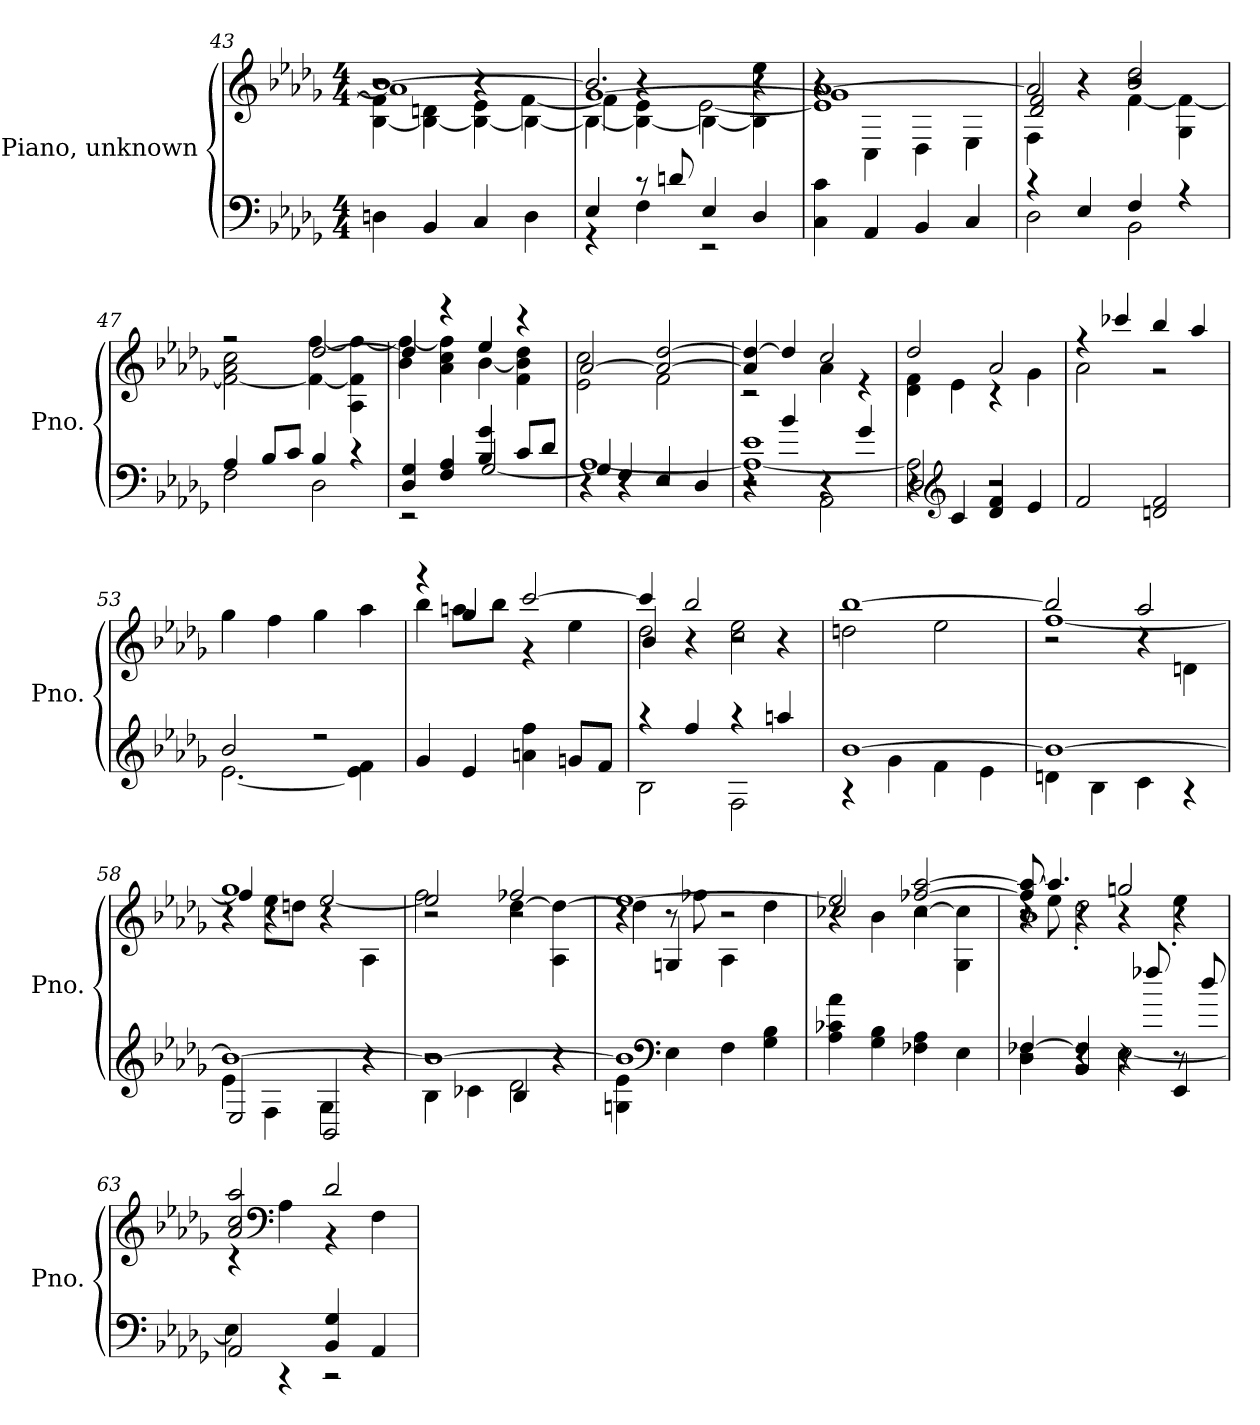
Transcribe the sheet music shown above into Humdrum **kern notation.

**kern	**kern
*part1	*part1
*staff2	*staff1
*I"Piano, unknown	*
*I'Pno.	*
!!LO:LB:g=z
*clefF4	*clefG2
*k[b-e-a-d-g-]	*k[b-e-a-d-g-]
*M4/4	*M4/4
=43	=43
*	*^
*	*	*^
*	*	*	*^
4Dn\	[1b-	[4B-\ 4f\]	1a-]	2r
4BB-/	.	4B-\_ 4dn\	.	.
4C/	.	4B-\_ 4e-\	.	4r
4D\	.	4B-\_	.	[4f\
=44	=44	=44	=44	=44
*^	*	*	*	*
4E-/	4r	2.b-/]	4B-\_	[1g-	4f\]
8r	4F\	.	4B-\_ 4e-\	.	4r
8dn/	.	.	.	.	.
4E-/	2r	.	4B-\_	.	[2e-\
4D-/	.	4r	4B-\] 4ee-\	.	.
*v	*v	*	*	*	*
=45	=45	=45	=45	=45
4C\ 4c\	[1a-	4r	1g-]	1e-]
4AA-/	.	4C\	.	.
4BB-/	.	4D-\	.	.
4C/	.	4E-\	.	.
*	*	*	*v	*v
=46	=46	=46	=46
*^	*	*	*
4r	2D-\	2a-/]	4F\	2d-/ 2f/
4E-/	.	.	4r	.
4F/	2BB-\	2b-/ 2dd-/	[4f\	2r
4r	.	.	4G-\ 4f\_	.
*	*	*	*v	*v
=47	=47	=47	=47
4A-/	2F\	2r	2f\_ 2a-\ 2cc\
8B-/L	.	.	.
8c/J	.	.	.
4B-/	2D-\	[2dd-/	4f\_ [4ff\
4r	.	.	4A-\ 4f\] 4ff\_
!!LO:LB:g=z	!!
=48	=48	=48	=48
4D-/ 4G-/	2r	4dd-/]	4b-\ 4ff\_
4F/ 4A-/	.	4r	4a-\ 4cc\ 4ff\]
4B-/ 4g-/	[2G-/	4ee-/	[4b-\
8c/L	.	4r	4f\ 4b-\] 4dd-\
8d-/J	.	.	.
=49	=49	=49	=49
*	*^	*	*
4r	[1A-	4G-/]	[2a-/	2e-\ 2cc\
4F/	.	4r	.	.
4E-/	.	2r	2a-/_ [2dd-/	2f\
4D-/	.	.	.	.
=50	=50	=50	=50	=50
*	*	*^	*	*
4r	1A-_	1e-	2r	4a-/] 4dd-/_	2r
4b-/	.	.	.	4dd-/]	.
4r	.	.	2AA-\	2cc/	4a-\
4g-/	.	.	.	.	4r
*	*	*v	*v	*	*
=51	=51	=51	=51	=51
4r	2A-\]	2D-/	2dd-/	4d-\ 4f\
*clefG2	*	*	*	*
4c/	.	.	.	4e-\
4d-/ 4f/	2r	2r	2a-/	4r
4e-/	.	.	.	4g-\
*v	*v	*v	*	*
=52	=52	=52
2f/	4r	2a-\
.	4ccc-X/	.
2dn/ 2f/	4bb-/	2r
.	4aa-/	.
*	*v	*v
=53	=53
*^	*
2b-/	[2.e-\	4gg-\
.	.	4ff\
2r	.	4gg-\
.	4e-\] 4f\	4aa-\
*v	*v	*
!!LO:LB:g=z
=54	=54
*	*^
4g-/	4r	4bb-\
4e-/	4gg-/	8aan\L
.	.	8bb-\J
4an\ 4ff\	[2ccc/	4r
8gn/L	.	4ee-\
8f/J	.	.
=55	=55	=55
*^	*	*^
4r	2B-\	4ccc/]	2dd-\	4b-/
4ff/	.	2bb-/	.	4r
4r	2F\	.	2cc\ 2ee-\	2r
4aan/	.	4r	.	.
*	*	*	*v	*v
=56	=56	=56	=56
[1b-	4r	[1bb-	2ddn\
.	4g-\	.	.
.	4f\	.	2ee-\
.	4e-\	.	.
=57	=57	=57	=57
*	*	*	*^
1b-_	4dn\	2bb-/]	[1ff	2r
.	4B-\	.	.	.
.	4c\	2aa-/	.	4r
.	4r	.	.	4dn\
=58	=58	=58	=58	=58
*	*^	*	*	*
1b-_	4e-\	2E-/	1gg-	4ff/]	4r
.	4F\	.	.	4r	8ee-\L
.	.	.	.	.	8ddn\J
.	4G-\	2BB-/	.	[2ee-/	4r
.	4r	.	.	.	4A-\
!!LO:PB:g=z	!!	!!
=59	=59	=59	=59	=59	=59
1b-_	4B-\	2r	2r	2ee-/]	2ff\
.	4c-X\	.	.	.	.
.	2d-\	4B-/	2ff-X/	2r	[4dd-\
.	.	4r	.	.	4A-\ 4dd-\_
*	*v	*v	*	*	*
=60	=60	=60	=60	=60
1b-]	4Gn\ 4e-\	[1ee-	4r	4dd-\]
*clefF4	*	*	*	*
.	4E-\	.	4Gn/	8r
.	.	.	.	8ff-X\
.	4F\	.	2r	4A-\
.	4G\ 4B-\	.	.	4dd-\
*v	*v	*	*	*
=61	=61	=61	=61
4A-\ 4c-X\ 4a-\	2ee-/]	2cc-X/	4r
4G-\ 4B-\	.	.	4b-\
4F-X\ 4A-\	[2ff-X/ [2aa-/	2r	[4cc-\
4E-\	.	.	4G-\ 4cc-\]
=62	=62	=62	=62
*^	*	*	*^
*	*^	*	*	*	*
[4F-X/	4D-\	2r	8ff-/] 8aa-/_	4r	1b-	8r
.	.	.	4.aa-/]	.	.	8ee-\
4BB-/ 4F-/]	4r	.	.	2dd-'\	.	4r
8r	[2E-\	4r	2ggn/	.	.	4r
8ff-X/	.	.	.	.	.	.
8r	.	4EE-/	.	4r	.	4ee-'\
8dd-/	.	.	.	.	.	.
*	*v	*v	*	*	*	*
*	*	*	*v	*v	*v
=63	=63	=63	=63
2AA-/	4E-\]	2a-/ 2cc/ 2aa-/	4r
*	*	*clefF4	*
.	4r	.	4A-\
4BB-/ 4G-/	2r	2d-/	4r
4AA-/	.	.	4F\
*v	*v	*	*
*	*v	*v
=	=
*-	*-
